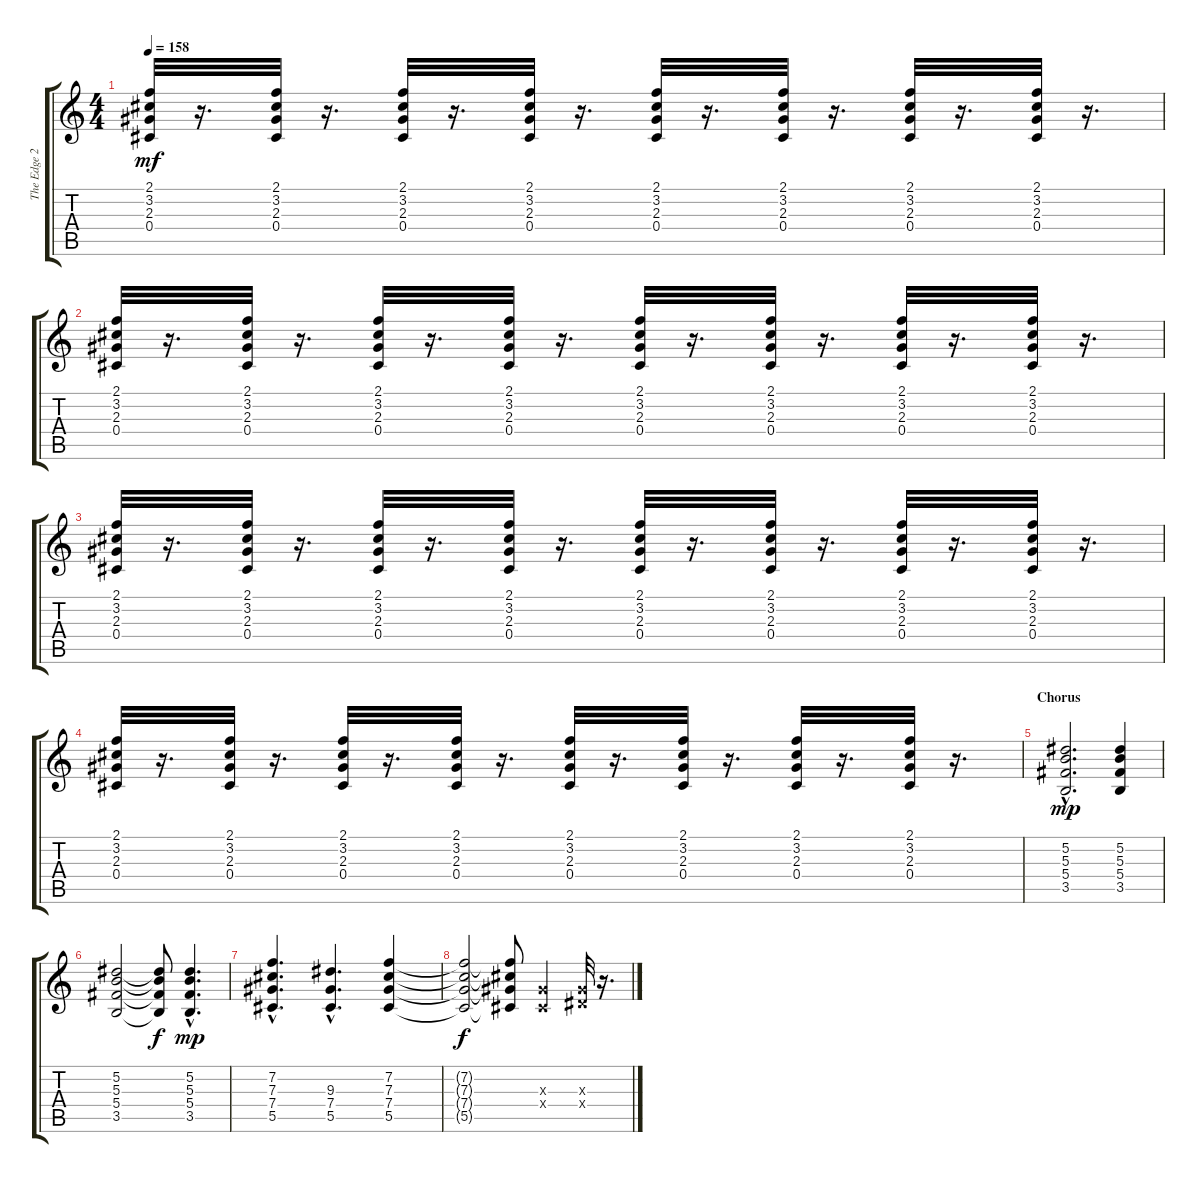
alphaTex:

\track ("The Edge 2" "The Edge 2") {instrument overdrivenguitar}
\staff {score tabs}
\tuning (Eb4 Bb3 Gb3 Db3 Ab2 Eb2) {hide}
\ts (4 4)
\tempo 158
\clef g2
\ks c
(2.1 3.2 2.3 0.4).32{dy mf} r.16{d} (2.1 3.2 2.3 0.4).32 r.16{d} (2.1 3.2 2.3 0.4).32 r.16{d} (2.1 3.2 2.3 0.4).32 r.16{d} (2.1 3.2 2.3 0.4).32 r.16{d} (2.1 3.2 2.3 0.4).32 r.16{d} (2.1 3.2 2.3 0.4).32 r.16{d} (2.1 3.2 2.3 0.4).32 r.16{d} |
(2.1 3.2 2.3 0.4).32 r.16{d} (2.1 3.2 2.3 0.4).32 r.16{d} (2.1 3.2 2.3 0.4).32 r.16{d} (2.1 3.2 2.3 0.4).32 r.16{d} (2.1 3.2 2.3 0.4).32 r.16{d} (2.1 3.2 2.3 0.4).32 r.16{d} (2.1 3.2 2.3 0.4).32 r.16{d} (2.1 3.2 2.3 0.4).32 r.16{d} |
(2.1 3.2 2.3 0.4).32 r.16{d} (2.1 3.2 2.3 0.4).32 r.16{d} (2.1 3.2 2.3 0.4).32 r.16{d} (2.1 3.2 2.3 0.4).32 r.16{d} (2.1 3.2 2.3 0.4).32 r.16{d} (2.1 3.2 2.3 0.4).32 r.16{d} (2.1 3.2 2.3 0.4).32 r.16{d} (2.1 3.2 2.3 0.4).32 r.16{d} |
(2.1 3.2 2.3 0.4).32 r.16{d} (2.1 3.2 2.3 0.4).32 r.16{d} (2.1 3.2 2.3 0.4).32 r.16{d} (2.1 3.2 2.3 0.4).32 r.16{d} (2.1 3.2 2.3 0.4).32 r.16{d} (2.1 3.2 2.3 0.4).32 r.16{d} (2.1 3.2 2.3 0.4).32 r.16{d} (2.1 3.2 2.3 0.4).32 r.16{d} |
\section ("" "Chorus")
(5.2{hac} 5.3{hac} 5.4{hac} 3.5{hac}).2{d dy mp} (5.2 5.3 5.4 3.5).4 |
(5.2 5.3 5.4 3.5).2 (5.2{t} 5.3{t} 5.4{t} 3.5{t}).8{dy f} (5.2{hac} 5.3{hac} 5.4{hac} 3.5{hac}).4{d dy mp} |
(7.2{hac} 7.3{hac} 7.4{hac} 5.5{hac}).4{d} (9.3{hac} 7.4{hac} 5.5{hac}).4{d} (7.2 7.3 7.4 5.5).4 |
(7.2{t} 7.3{t} 7.4{t} 5.5{t}).2{dy f} (7.2{t} 7.3{t} 7.4{t} 5.5{t}).8 (2.3{x} 0.4{x}).4 (2.3{x} 2.4{x}).32 r.16{d}
